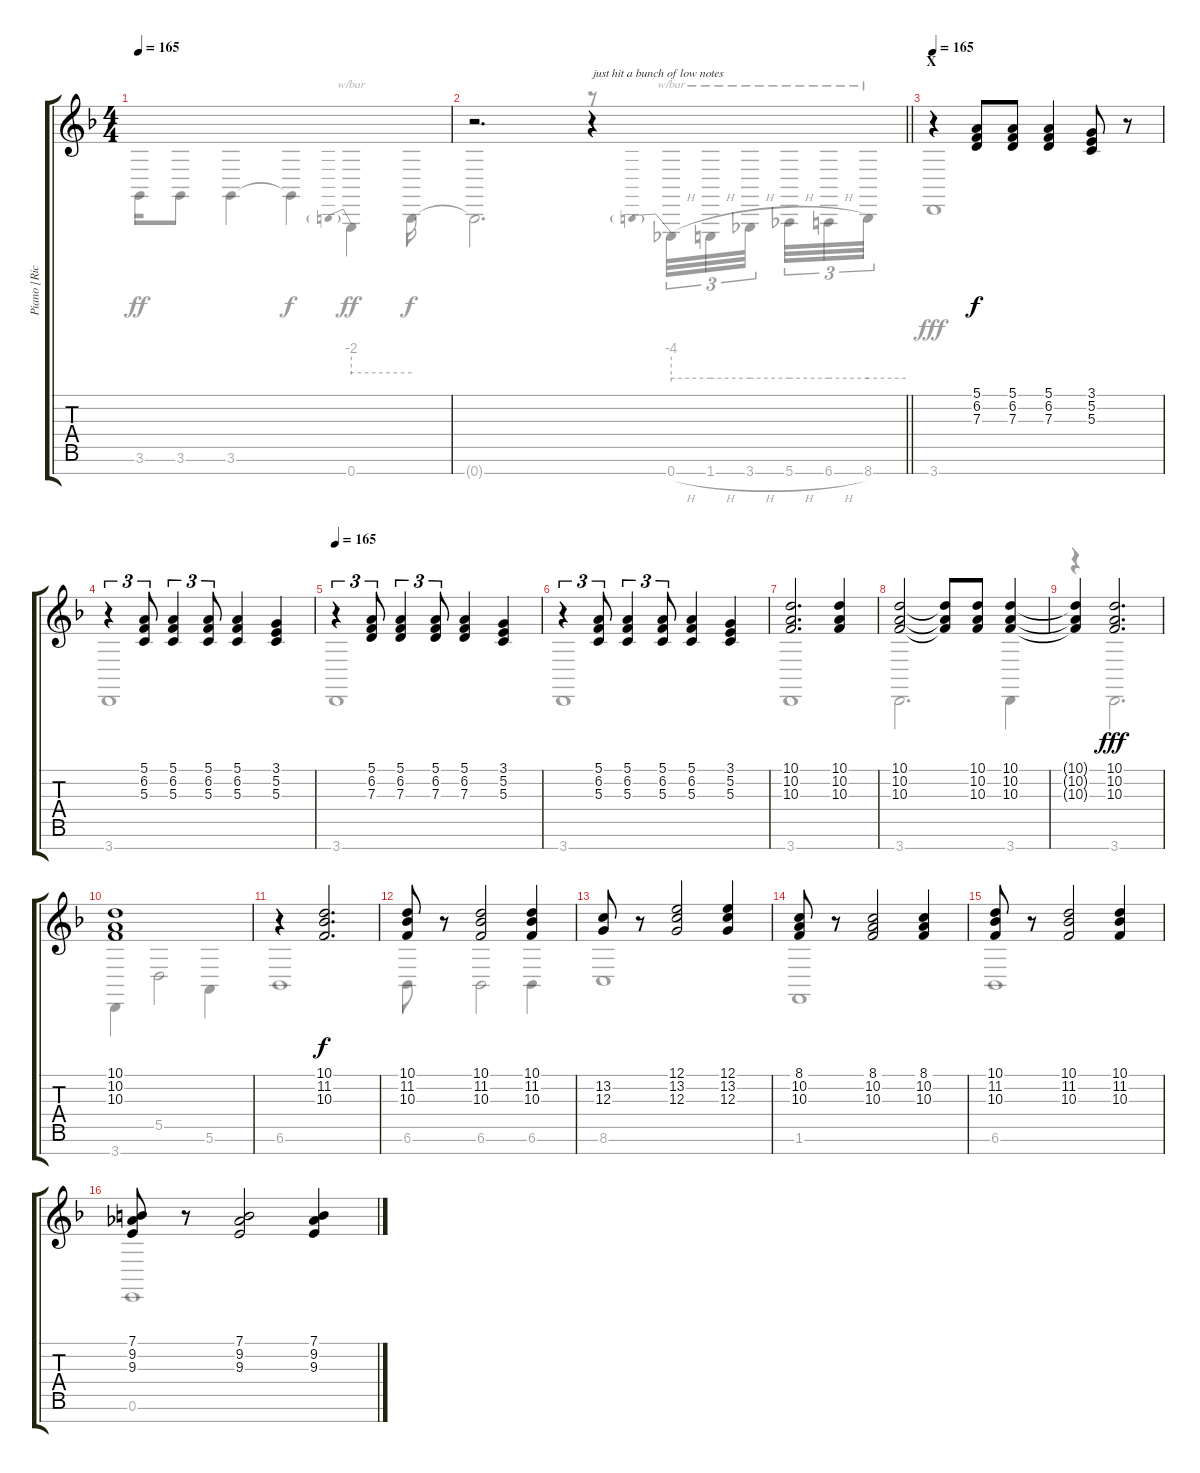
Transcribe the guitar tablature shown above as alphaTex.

\track ("Piano [Richard Wright]" "Piano [Ric") {instrument acousticgrandpiano}
\staff {score tabs}
\tuning (E4 B3 G3 D3 A2 E2 B1) {hide}
\voice
\ts (4 4)
\tempo 165
\clef g2
\ks dminor
|
\barLineRight lightlight
r.2{d} r.4{txt "just hit a bunch of low notes"} |
\section ("" "X")
\tempo 165
r.4 (5.1 6.2 7.3).8 (5.1 6.2 7.3).8 (5.1 6.2 7.3).4 (3.1 5.2 5.3).8 r.8 |
r.4{tu (3 2)} (5.1 6.2 5.3).8{tu (3 2)} (5.1 6.2 5.3).4{tu (3 2)} (5.1 6.2 5.3).8{tu (3 2)} (5.1 6.2 5.3).4 (3.1 5.2 5.3).4 |
\tempo 165
r.4{tu (3 2)} (5.1 6.2 7.3).8{tu (3 2)} (5.1 6.2 7.3).4{tu (3 2)} (5.1 6.2 7.3).8{tu (3 2)} (5.1 6.2 7.3).4 (3.1 5.2 5.3).4 |
r.4{tu (3 2)} (5.1 6.2 5.3).8{tu (3 2)} (5.1 6.2 5.3).4{tu (3 2)} (5.1 6.2 5.3).8{tu (3 2)} (5.1 6.2 5.3).4 (3.1 5.2 5.3).4 |
(10.1 10.2 10.3).2{d} (10.1 10.2 10.3).4 |
(10.1 10.2 10.3).2 (10.1{t} 10.2{t} 10.3{t}).8 (10.1 10.2 10.3).8 (10.1 10.2 10.3).4 |
(10.1{t} 10.2{t} 10.3{t}).4 (10.1 10.2 10.3).2{d dy fff} |
(10.1 10.2 10.3).1 |
r.4 (10.1 11.2 10.3).2{d dy f} |
(10.1 11.2 10.3).8 r.8 (10.1 11.2 10.3).2 (10.1 11.2 10.3).4 |
(13.2 12.3).8 r.8 (12.1 13.2 12.3).2 (12.1 13.2 12.3).4 |
(8.1 10.2 10.3).8 r.8 (8.1 10.2 10.3).2 (8.1 10.2 10.3).4 |
(10.1 11.2 10.3).8 r.8 (10.1 11.2 10.3).2 (10.1 11.2 10.3).4 |
(7.1 9.2 9.3).8 r.8 (7.1 9.2 9.3).2 (7.1 9.2 9.3).4
\voice
\clef g2
\ottava regular
\simile none
\ks dminor
3.6.16{dy ff} 3.6.8 3.6.4 3.6{t}.4{dy f} 0.7.4{tbe (predive default 0 -8 60 -8) dy ff} 0.7{t}.16{dy f} |
\barLineRight lightlight
0.7{t}.2{d} r.8 0.7{h}.32{tu (3 2) tbe (predive default 0 -16 60 -16)} 1.7{h}.32{tu (3 2) tbe (hold default 0 -16 60 -16)} 3.7{h}.32{tu (3 2) tbe (hold default 0 -16 60 -16) beam splitsecondary} 5.7{h}.32{tu (3 2) tbe (hold default 0 -16 60 -16)} 6.7{h}.32{tu (3 2) tbe (hold default 0 -16 60 -16)} 8.7.32{tu (3 2) tbe (hold default 0 -16 60 -16)} |
3.7.1{dy fff} |
3.7.1 |
3.7.1 |
3.7.1 |
3.7.1 |
3.7.2{d} 3.7.4 |
r.4 3.7.2{d} |
3.7.4 5.5.2 5.6.4 |
6.6.1 |
6.6.8 r.8 6.6.2 6.6.4 |
8.6.1 |
1.6.1 |
6.6.1 |
0.6.1
